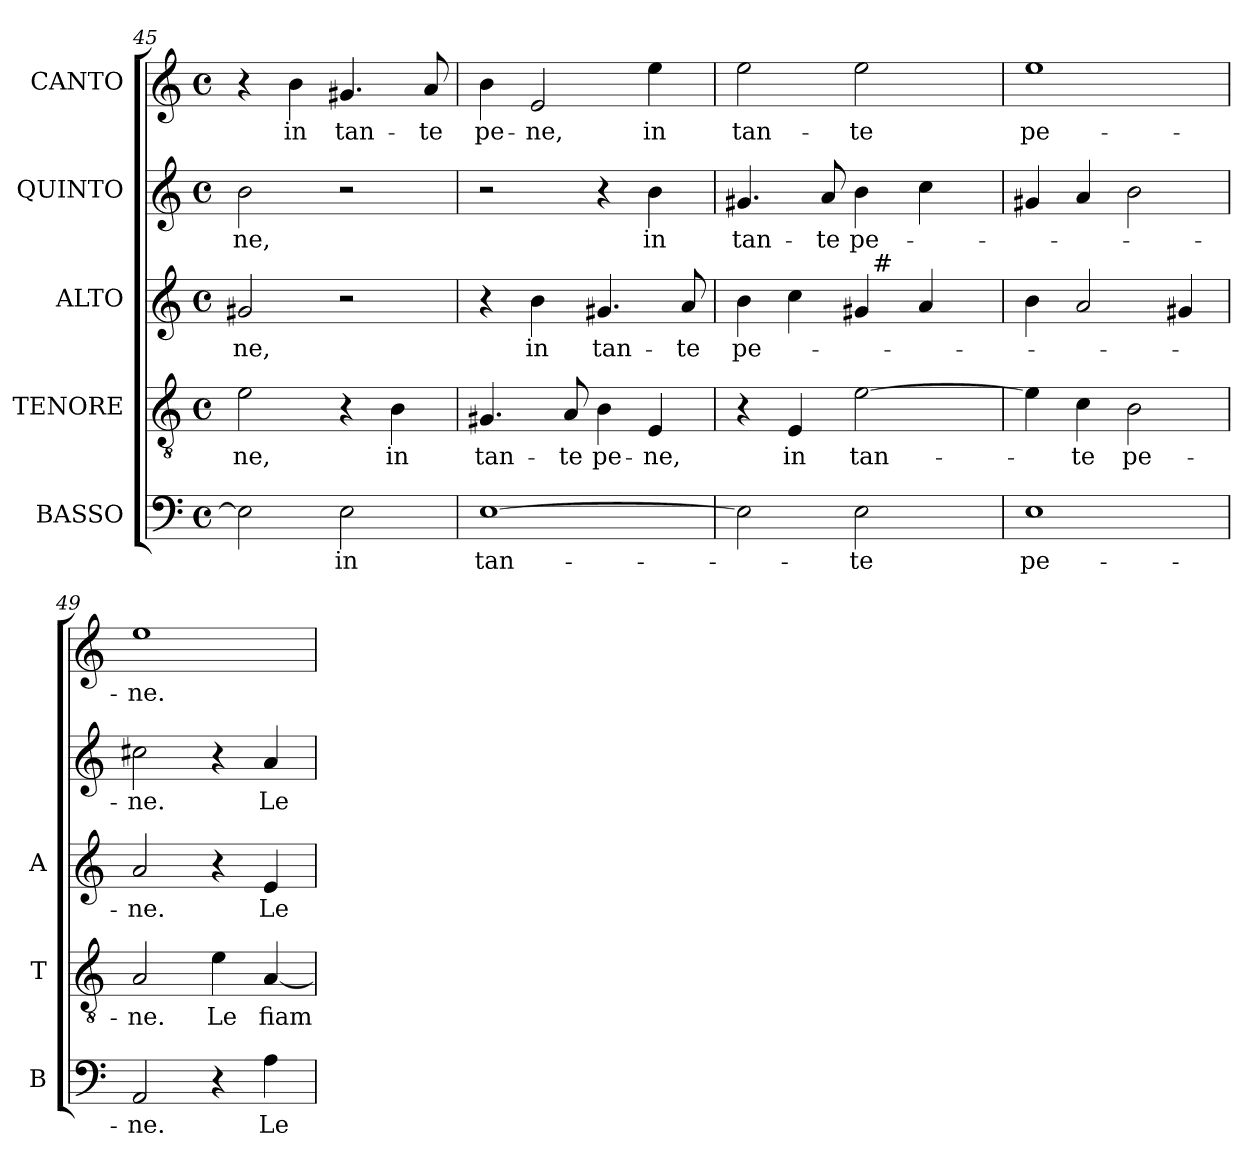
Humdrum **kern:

**kern	**text	**kern	**text	**kern	**text	**kern	**text	**kern	**text
*part5	*part5	*part4	*part4	*part3	*part3	*part2	*part2	*part1	*part1
*staff5	*staff5	*staff4	*staff4	*staff3	*staff3	*staff2	*staff2	*staff1	*staff1
*I"BASSO	*	*I"TENORE	*	*I"ALTO	*	*I"QUINTO	*	*I"CANTO	*
*I'B	*	*I'T	*	*I'A	*	*	*	*	*
*clefF4	*	*clefGv2	*	*clefG2	*	*clefG2	*	*clefG2	*
*	*	*ITrd7c12	*	*	*	*	*	*	*
*k[]	*	*k[]	*	*k[]	*	*k[]	*	*k[]	*
*C:	*	*C:	*	*C:	*	*C:	*	*C:	*
*M4/4	*	*M4/4	*	*M4/4	*	*M4/4	*	*M4/4	*
*met(c)	*	*met(c)	*	*met(c)	*	*met(c)	*	*met(c)	*
=45	=45	=45	=45	=45	=45	=45	=45	=45	=45
!	!	!	!LO:LY:b:color=#000000	!	!	!	!	!	!
!	!	!	!	!	!LO:LY:b:color=#000000	!	!	!	!
!	!	!	!	!	!	!	!LO:LY:b:color=#000000	!	!
2Ei\]	.	2Ei\	-ne,	2g#Xi/	-ne,	2bi\	-ne,	4r	.
!	!	!	!	!	!	!	!	!	!LO:LY:b:color=#000000
.	.	.	.	.	.	.	.	4bi\	in
!	!LO:LY:b:color=#000000	!	!	!	!	!	!	!	!
!	!	!	!	!	!	!	!	!	!LO:LY:b:color=#000000
2Ei\	in	4r	.	2r	.	2r	.	4.g#Xi/	tan-
!	!	!	!LO:LY:b:color=#000000	!	!	!	!	!	!
.	.	4BBi\	in	.	.	.	.	.	.
!	!	!	!	!	!	!	!	!	!LO:LY:b:color=#000000
.	.	.	.	.	.	.	.	8ai/	-te
!!LO:LB:g=z
=46	=46	=46	=46	=46	=46	=46	=46	=46	=46
!	!LO:LY:b:color=#000000	!	!	!	!	!	!	!	!
!	!	!	!LO:LY:b:color=#000000	!	!	!	!	!	!
!	!	!	!	!	!	!	!	!	!LO:LY:b:color=#000000
[>1Ei	tan-	4.GG#Xi/	tan-	4r	.	2r	.	4bi\	pe-
!	!	!	!	!	!LO:LY:b:color=#000000	!	!	!	!
!	!	!	!	!	!	!	!	!	!LO:LY:b:color=#000000
.	.	.	.	4bi\	in	.	.	2ei/	-ne,
!	!	!	!LO:LY:b:color=#000000	!	!	!	!	!	!
.	.	8AAi/	-te	.	.	.	.	.	.
!	!	!	!LO:LY:b:color=#000000	!	!	!	!	!	!
!	!	!	!	!	!LO:LY:b:color=#000000	!	!	!	!
.	.	4BBi\	pe-	4.g#Xi/	tan-	4r	.	.	.
!	!	!	!LO:LY:b:color=#000000	!	!	!	!	!	!
!	!	!	!	!	!	!	!LO:LY:b:color=#000000	!	!
!	!	!	!	!	!	!	!	!	!LO:LY:b:color=#000000
.	.	4EEi/	-ne,	.	.	4bi\	in	4eei\	in
!	!	!	!	!	!LO:LY:b:color=#000000	!	!	!	!
.	.	.	.	8ai/	-te	.	.	.	.
=47	=47	=47	=47	=47	=47	=47	=47	=47	=47
!	!	!	!	!	!LO:LY:b:color=#000000	!	!	!	!
!	!	!	!	!	!	!	!LO:LY:b:color=#000000	!	!
!	!	!	!	!	!	!	!	!	!LO:LY:b:color=#000000
*	*	*	*	*^	*	*	*	*	*
2Ei\]	.	4r	.	4bi\	2ryy	pe-	4.g#Xi/	tan-	2eei\	tan-
!	!	!	!LO:LY:b:color=#000000	!	!	!	!	!	!	!
.	.	4EEi/	in	4cci\	.	.	.	.	.	.
!	!	!	!	!	!	!	!	!LO:LY:b:color=#000000	!	!
.	.	.	.	.	.	.	8ai/	-te	.	.
!	!LO:LY:b:color=#000000	!	!	!	!	!	!	!	!	!
!	!	!	!LO:LY:b:color=#000000	!	!	!	!	!	!	!
!	!	!	!	!	!	!	!	!LO:LY:b:color=#000000	!	!
!	!	!	!	!	!	!	!	!	!	!LO:LY:b:color=#000000
2Ei\	-te	[>2Ei\	tan-	4g#i/	32ryy	.	4bi\	pe-	2eei\	-te
.	.	.	.	.	256ryy	.	.	.	.	.
!	!	!	!	!	!LO:TX:a:t=#	!	!	!	!	!
.	.	.	.	.	4ryy	.	.	.	.	.
.	.	.	.	4ai/	.	.	4cci\	.	.	.
.	.	.	.	.	8ryy	.	.	.	.	.
.	.	.	.	.	16ryy	.	.	.	.	.
.	.	.	.	.	64..ryy	.	.	.	.	.
*	*	*	*	*v	*v	*	*	*	*	*
=48	=48	=48	=48	=48	=48	=48	=48	=48	=48
*	*	*	*	*^	*	*	*	*	*
!	!LO:LY:b:color=#000000	!	!	!	!	!	!	!	!	!
*	*	*	*	*v	*v	*	*	*	*	*
*	*	*	*	*^	*	*	*	*	*
!	!	!	!	!	!	!	!	!	!	!LO:LY:b:color=#000000
*	*	*	*	*v	*v	*	*	*	*	*
1Ei	pe-	4Ei\]	.	4bi\	.	4g#Xi/	.	1eei	pe-
!	!	!	!LO:LY:b:color=#000000	!	!	!	!	!	!
.	.	4Ci\	-te	2ai/	.	4ai/	.	.	.
!	!	!	!LO:LY:b:color=#000000	!	!	!	!	!	!
.	.	2BBi\	pe-	.	.	2bi\	.	.	.
.	.	.	.	4g#Xi/	.	.	.	.	.
=49	=49	=49	=49	=49	=49	=49	=49	=49	=49
!	!LO:LY:b:color=#000000	!	!	!	!	!	!	!	!
!	!	!	!LO:LY:b:color=#000000	!	!	!	!	!	!
!	!	!	!	!	!LO:LY:b:color=#000000	!	!	!	!
!	!	!	!	!	!	!	!LO:LY:b:color=#000000	!	!
!	!	!	!	!	!	!	!	!	!LO:LY:b:color=#000000
2AAi/	-ne.	2AAi/	-ne.	2ai/	-ne.	2cc#Xi\	-ne.	1eei	-ne.
!	!	!	!LO:LY:b:color=#000000	!	!	!	!	!	!
4r	.	4Ei\	Le	4r	.	4r	.	.	.
!	!LO:LY:b:color=#000000	!	!	!	!	!	!	!	!
!	!	!	!LO:LY:b:color=#000000	!	!	!	!	!	!
!	!	!	!	!	!LO:LY:b:color=#000000	!	!	!	!
!	!	!	!	!	!	!	!LO:LY:b:color=#000000	!	!
4Ai\	Le	[<4AAi/	fiam-	4ei/	Le	4ai/	Le	.	.
=	=	=	=	=	=	=	=	=	=
*-	*-	*-	*-	*-	*-	*-	*-	*-	*-
